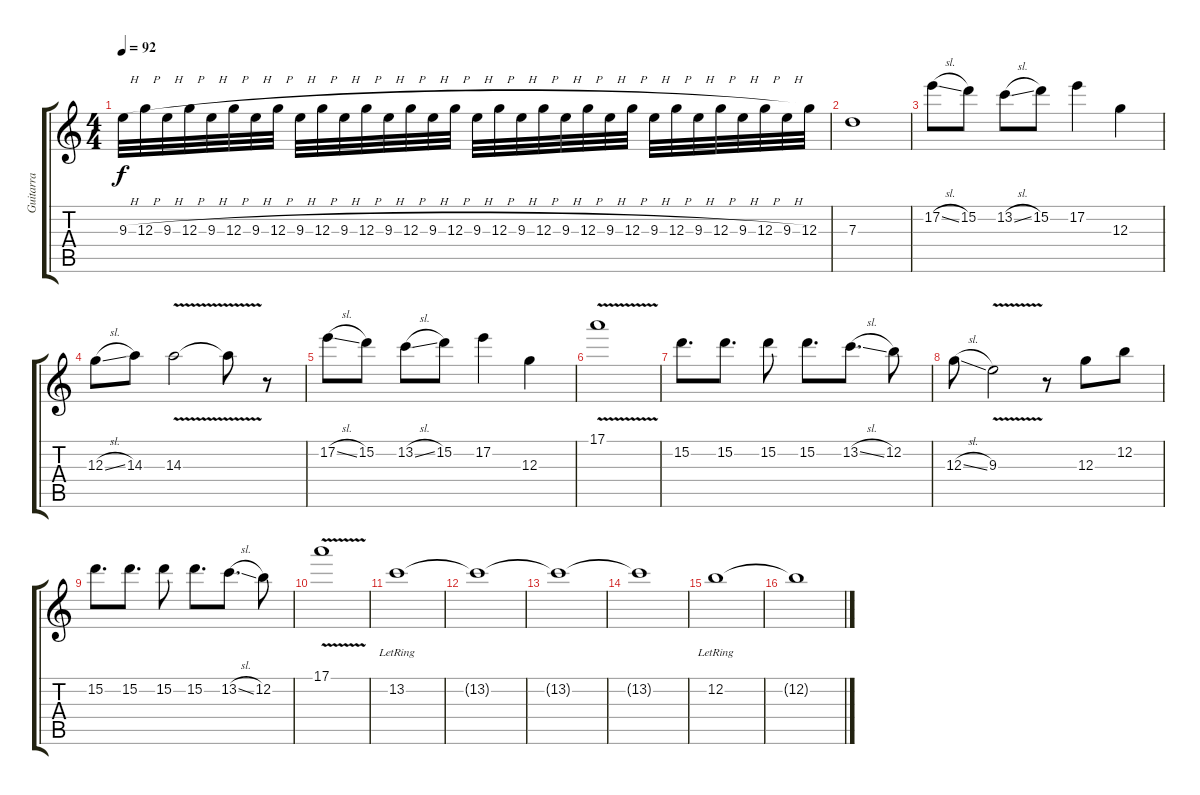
\track ("Guitarra" "Guitarra") {instrument overdrivenguitar}
\staff {score tabs}
\tuning (E4 B3 G3 D3 A2 E2) {hide}
\ts (4 4)
\tempo 92
\clef g2
\ks c
9.3{h}.32{dy f} 12.3{h}.32 9.3{h}.32 12.3{h}.32 9.3{h}.32 12.3{h}.32 9.3{h}.32 12.3{h}.32 9.3{h}.32 12.3{h}.32 9.3{h}.32 12.3{h}.32 9.3{h}.32 12.3{h}.32 9.3{h}.32 12.3{h}.32 9.3{h}.32 12.3{h}.32 9.3{h}.32 12.3{h}.32 9.3{h}.32 12.3{h}.32 9.3{h}.32 12.3{h}.32 9.3{h}.32 12.3{h}.32 9.3{h}.32 12.3{h}.32 9.3{h}.32 12.3{h}.32 9.3{h}.32 12.3.32 |
7.3.1 |
17.2{sl}.8 15.2.8 13.2{sl}.8 15.2.8 17.2.4 12.3.4 |
12.3{sl}.8 14.3.8 14.3{v}.2 14.3{t}.8 r.8 |
17.2{sl}.8 15.2.8 13.2{sl}.8 15.2.8 17.2.4 12.3.4 |
17.1{v}.1 |
15.2.8{d} 15.2.8{d} 15.2.8 15.2.8{d} 13.2{sl}.8{d} 12.2.8 |
12.3{sl}.8 9.3{v}.2 r.8 12.3.8 12.2.8 |
15.2.8{d} 15.2.8{d} 15.2.8 15.2.8{d} 13.2{sl}.8{d} 12.2.8 |
17.1{v}.1 |
13.2{lr}.1 |
13.2{t}.1 |
13.2{t}.1 |
13.2{t}.1 |
12.2{lr}.1 |
12.2{t}.1
